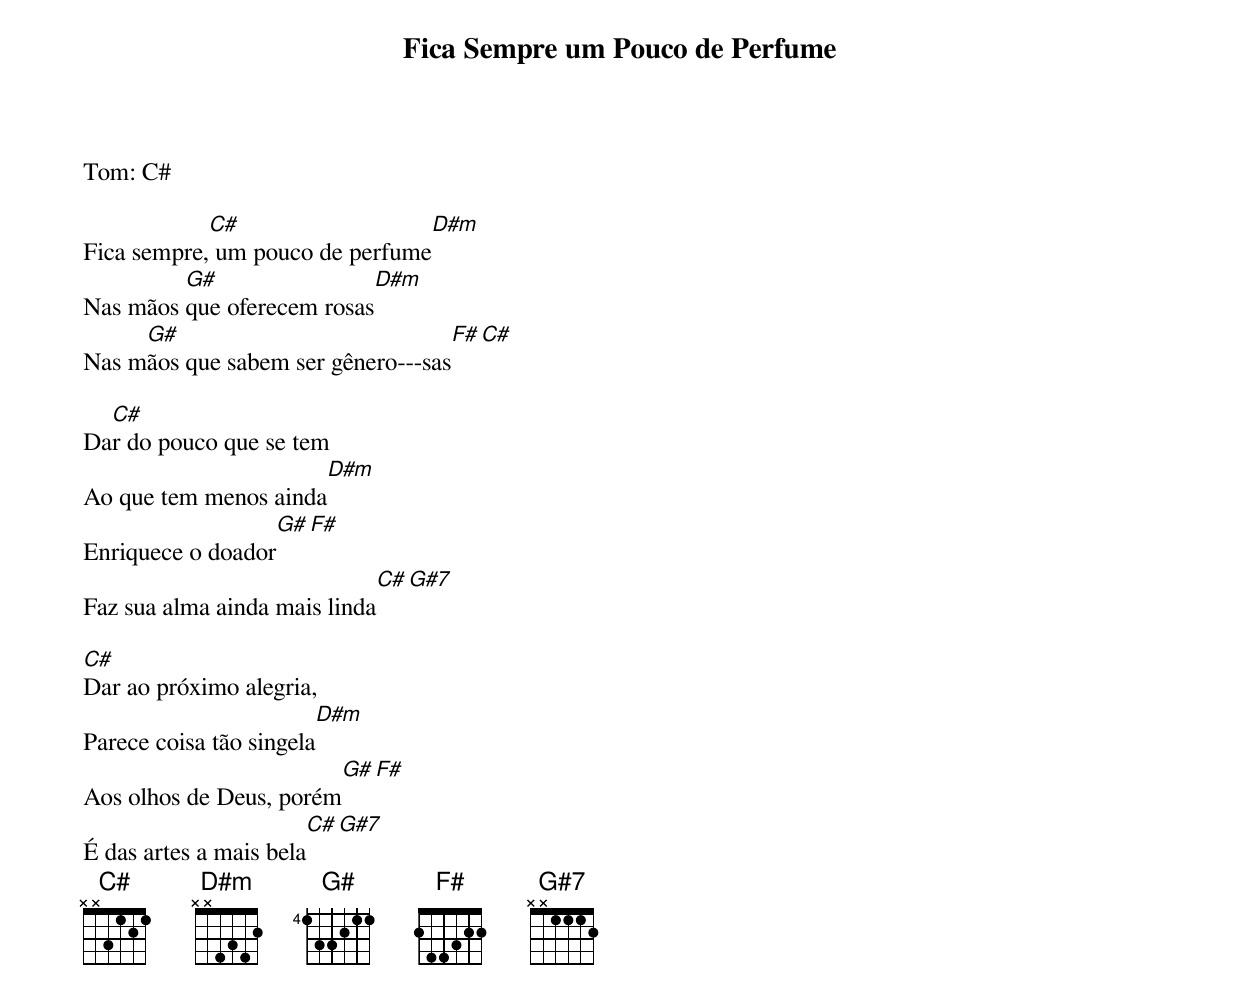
Fica Sempre um Pouco de Perfume
Tom: C#

            C#                                        D#m
Fica sempre, um pouco de perfume
         G#                                 D#m
Nas mãos que oferecem rosas
     G#                                             F#     C#
Nas mãos que sabem ser gênero---sas

  C#
Dar do pouco que se tem
                                 D#m
Ao que tem menos ainda
                               G#    F#
Enriquece o doador
                                              C#      G#7
Faz sua alma ainda mais linda

C#
Dar ao próximo alegria,
                                 D#m
Parece coisa tão singela
                                          G#    F#
Aos olhos de Deus, porém
                                   C#   G#7
É das artes a mais bela
